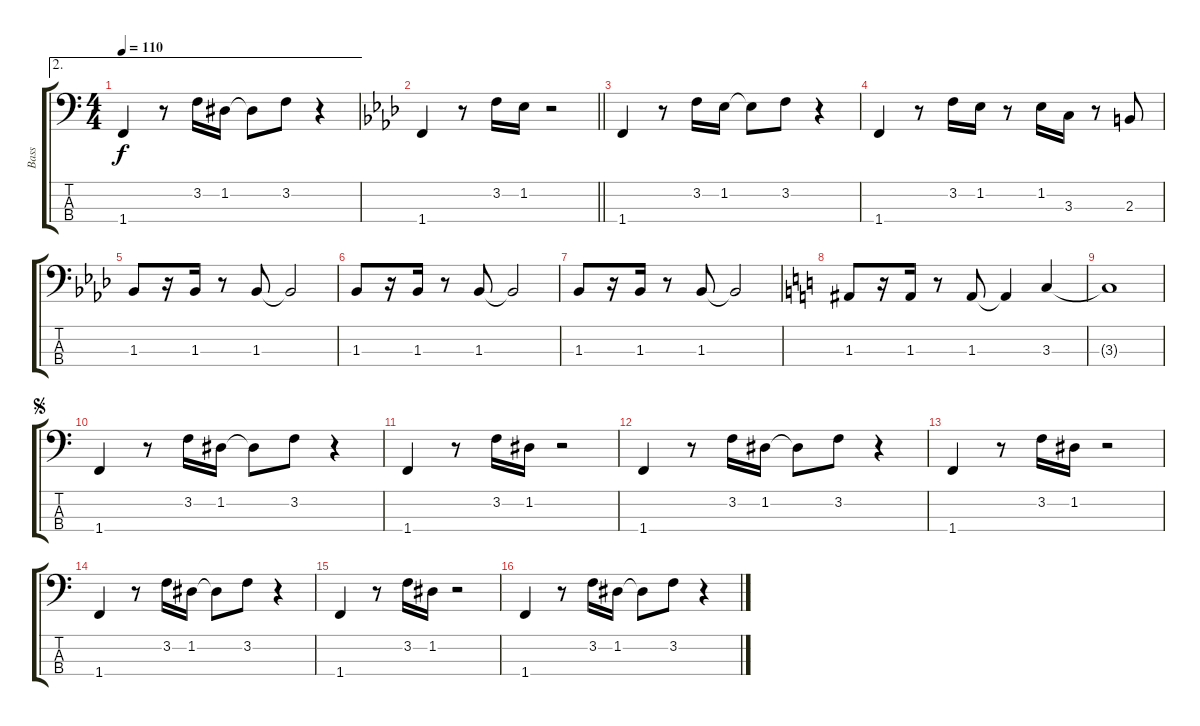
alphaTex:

\track ("Bass" "Bass") {instrument electricbassfinger}
\staff {score tabs}
\tuning (G2 D2 A1 E1) {hide}
\ae 2
\ts (4 4)
\tempo 110
\clef f4
\ks c
1.4.4{dy f} r.8 3.2.16 1.2.16 1.2{t}.8 3.2.8 r.4 |
\barLineRight lightlight
\ks ab
1.4.4 r.8 3.2.16 1.2.16 r.2 |
1.4.4 r.8 3.2.16 1.2.16 1.2{t}.8 3.2.8 r.4 |
1.4.4 r.8 3.2.16 1.2.16 r.8 1.2.16 3.3.16 r.8 2.3.8 |
1.3.8 r.16 1.3.16 r.8 1.3.8 1.3{t}.2 |
1.3.8 r.16 1.3.16 r.8 1.3.8 1.3{t}.2 |
1.3.8 r.16 1.3.16 r.8 1.3.8 1.3{t}.2 |
\ks c
1.3.8 r.16 1.3.16 r.8 1.3.8 1.3{t}.4 3.3.4 |
3.3{t}.1 |
\jump segno
1.4.4 r.8 3.2.16 1.2.16 1.2{t}.8 3.2.8 r.4 |
1.4.4 r.8 3.2.16 1.2.16 r.2 |
1.4.4 r.8 3.2.16 1.2.16 1.2{t}.8 3.2.8 r.4 |
1.4.4 r.8 3.2.16 1.2.16 r.2 |
1.4.4 r.8 3.2.16 1.2.16 1.2{t}.8 3.2.8 r.4 |
1.4.4 r.8 3.2.16 1.2.16 r.2 |
1.4.4 r.8 3.2.16 1.2.16 1.2{t}.8 3.2.8 r.4
